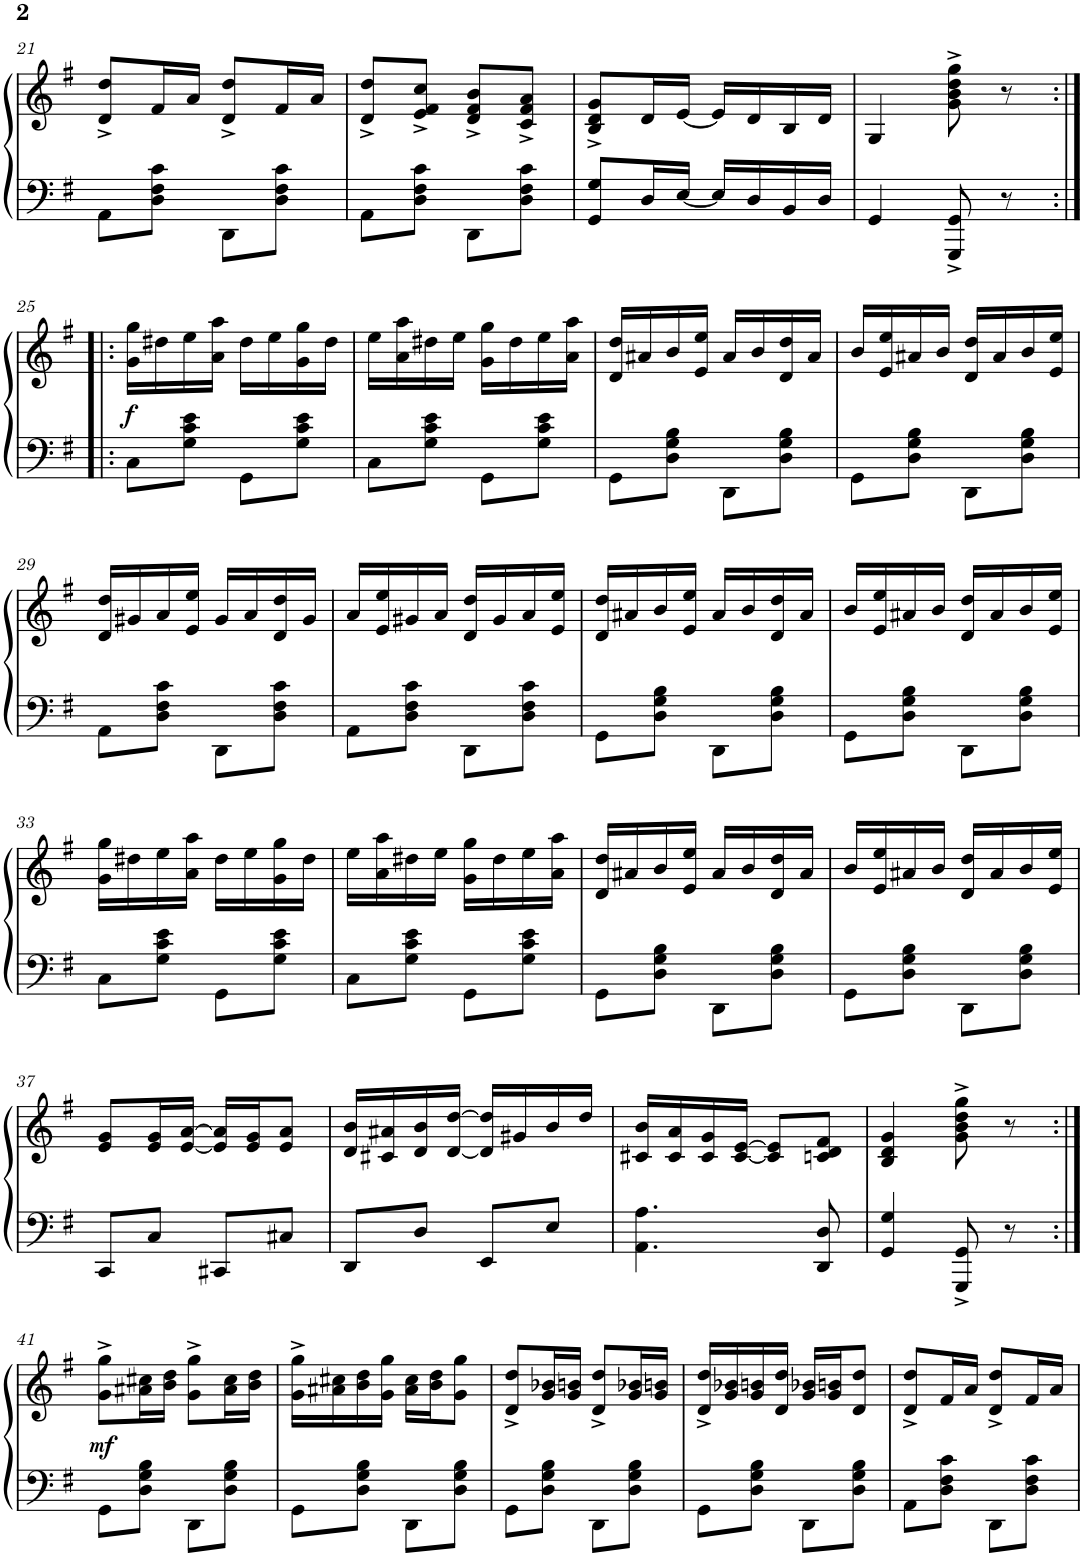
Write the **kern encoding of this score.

**kern	**kern	**dynam
*part1	*part1	*part1
*staff2	*staff1	*staff1/2
*I"Piano	*	*
*I'Pno.	*	*
!!LO:PB:g=z
*clefF4	*clefG2	*
*k[f#]	*k[f#]	*
*M2/4	*M2/4	*
=21	=21	=21
8AA\L	8d/^ 8dd/^L	.
8D\ 8F#\ 8c\J	16f#/L	.
.	16a/JJ	.
8DD\L	8d/^ 8dd/^L	.
8D\ 8F#\ 8c\J	16f#/L	.
.	16a/JJ	.
=22	=22	=22
8AA\L	8d/^ 8dd/^L	.
8D\ 8F#\ 8c\J	8e/^ 8f#/^ 8cc/^J	.
8DD\L	8d/^ 8f#/^ 8b/^L	.
8D\ 8F#\ 8c\J	8c/^ 8f#/^ 8a/^J	.
=23	=23	=23
8GG/ 8G/L	8B/^ 8d/^ 8g/^L	.
16D/L	16d/L	.
[16E/JJ	[16e/JJ	.
16E/LL]	16e/LL]	.
16D/	16d/	.
16BB/	16B/	.
16D/JJ	16d/JJ	.
=24	=24	=24
4GG/	4G/	.
8GGG/^ 8GG/^	8g\^ 8b\^ 8dd\^ 8gg\^	.
8r	8r	.
!!LO:LB:g=z
=25:|!|:	=25:|!|:	=25:|!|:
!	!	!LO:DY:b
8C\L	16g\ 16gg\LL	f
.	16dd#X\	.
8G\ 8c\ 8e\J	16ee\	.
.	16a\ 16aa\JJ	.
8GG\L	16dd#\LL	.
.	16ee\	.
8G\ 8c\ 8e\J	16g\ 16gg\	.
.	16dd#\JJ	.
=26	=26	=26
8C\L	16ee\LL	.
.	16a\ 16aa\	.
8G\ 8c\ 8e\J	16dd#X\	.
.	16ee\JJ	.
8GG\L	16g\ 16gg\LL	.
.	16dd#\	.
8G\ 8c\ 8e\J	16ee\	.
.	16a\ 16aa\JJ	.
=27	=27	=27
8GG\L	16d/ 16dd/LL	.
.	16a#X/	.
8D\ 8G\ 8B\J	16b/	.
.	16e/ 16ee/JJ	.
8DD\L	16a#/LL	.
.	16b/	.
8D\ 8G\ 8B\J	16d/ 16dd/	.
.	16a#/JJ	.
=28	=28	=28
8GG\L	16b/LL	.
.	16e/ 16ee/	.
8D\ 8G\ 8B\J	16a#X/	.
.	16b/JJ	.
8DD\L	16d/ 16dd/LL	.
.	16a#/	.
8D\ 8G\ 8B\J	16b/	.
.	16e/ 16ee/JJ	.
!!LO:LB:g=z
=29	=29	=29
8AA\L	16d/ 16dd/LL	.
.	16g#X/	.
8D\ 8F#\ 8c\J	16a/	.
.	16e/ 16ee/JJ	.
8DD\L	16g#/LL	.
.	16a/	.
8D\ 8F#\ 8c\J	16d/ 16dd/	.
.	16g#/JJ	.
=30	=30	=30
8AA\L	16a/LL	.
.	16e/ 16ee/	.
8D\ 8F#\ 8c\J	16g#X/	.
.	16a/JJ	.
8DD\L	16d/ 16dd/LL	.
.	16g#/	.
8D\ 8F#\ 8c\J	16a/	.
.	16e/ 16ee/JJ	.
=31	=31	=31
8GG\L	16d/ 16dd/LL	.
.	16a#X/	.
8D\ 8G\ 8B\J	16b/	.
.	16e/ 16ee/JJ	.
8DD\L	16a#/LL	.
.	16b/	.
8D\ 8G\ 8B\J	16d/ 16dd/	.
.	16a#/JJ	.
=32	=32	=32
8GG\L	16b/LL	.
.	16e/ 16ee/	.
8D\ 8G\ 8B\J	16a#X/	.
.	16b/JJ	.
8DD\L	16d/ 16dd/LL	.
.	16a#/	.
8D\ 8G\ 8B\J	16b/	.
.	16e/ 16ee/JJ	.
!!LO:LB:g=z
=33	=33	=33
8C\L	16g\ 16gg\LL	.
.	16dd#X\	.
8G\ 8c\ 8e\J	16ee\	.
.	16a\ 16aa\JJ	.
8GG\L	16dd#\LL	.
.	16ee\	.
8G\ 8c\ 8e\J	16g\ 16gg\	.
.	16dd#\JJ	.
=34	=34	=34
8C\L	16ee\LL	.
.	16a\ 16aa\	.
8G\ 8c\ 8e\J	16dd#X\	.
.	16ee\JJ	.
8GG\L	16g\ 16gg\LL	.
.	16dd#\	.
8G\ 8c\ 8e\J	16ee\	.
.	16a\ 16aa\JJ	.
=35	=35	=35
8GG\L	16d/ 16dd/LL	.
.	16a#X/	.
8D\ 8G\ 8B\J	16b/	.
.	16e/ 16ee/JJ	.
8DD\L	16a#/LL	.
.	16b/	.
8D\ 8G\ 8B\J	16d/ 16dd/	.
.	16a#/JJ	.
=36	=36	=36
8GG\L	16b/LL	.
.	16e/ 16ee/	.
8D\ 8G\ 8B\J	16a#X/	.
.	16b/JJ	.
8DD\L	16d/ 16dd/LL	.
.	16a#/	.
8D\ 8G\ 8B\J	16b/	.
.	16e/ 16ee/JJ	.
!!LO:LB:g=z
=37	=37	=37
8CC/L	8e/ 8g/L	.
8C/J	16e/ 16g/L	.
.	[16e/ [16a/JJ	.
8CC#X/L	16e/] 16a/]LL	.
.	16e/ 16g/J	.
8C#X/J	8e/ 8a/J	.
=38	=38	=38
8DD/L	16d/ 16b/LL	.
.	16c#X/ 16a#X/	.
8D/J	16d/ 16b/	.
.	[16d/ [16dd/JJ	.
8EE/L	16d/] 16dd/]LL	.
.	16g#X/	.
8E/J	16b/	.
.	16dd/JJ	.
=39	=39	=39
4.AA\ 4.A\	16c#X/ 16b/LL	.
.	16c#/ 16a/	.
.	16c#/ 16g/	.
.	[16c#/ [16e/JJ	.
.	8c#/] 8e/]L	.
8DD/ 8D/	8cn/ 8d/ 8f#/J	.
=40	=40	=40
4GG/ 4G/	4B/ 4d/ 4g/	.
8GGG/^ 8GG/^	8g\^ 8b\^ 8dd\^ 8gg\^	.
8r	8r	.
!!LO:LB:g=z
=41:|!	=41:|!	=41:|!
!	!	!LO:DY:b
8GG\L	8g\^ 8gg\^L	mf
8D\ 8G\ 8B\J	16a#X\ 16cc#X\L	.
.	16b\ 16dd\JJ	.
8DD\L	8g\^ 8gg\^L	.
8D\ 8G\ 8B\J	16a#\ 16cc#\L	.
.	16b\ 16dd\JJ	.
=42	=42	=42
8GG\L	16g\^ 16gg\^LL	.
.	16a#X\ 16cc#X\	.
8D\ 8G\ 8B\J	16b\ 16dd\	.
.	16g\ 16gg\JJ	.
8DD\L	16a#\ 16cc#\LL	.
.	16b\ 16dd\J	.
8D\ 8G\ 8B\J	8g\ 8gg\J	.
=43	=43	=43
8GG\L	8d/^ 8dd/^L	.
8D\ 8G\ 8B\J	16g/ 16b-X/L	.
.	16g/ 16bn/JJ	.
8DD\L	8d/^ 8dd/^L	.
8D\ 8G\ 8B\J	16g/ 16b-X/L	.
.	16g/ 16bn/JJ	.
=44	=44	=44
8GG\L	16d/^ 16dd/^LL	.
.	16g/ 16b-X/	.
8D\ 8G\ 8B\J	16g/ 16bn/	.
.	16d/ 16dd/JJ	.
8DD\L	16g/ 16b-X/LL	.
.	16g/ 16bn/J	.
8D\ 8G\ 8B\J	8d/ 8dd/J	.
=45	=45	=45
8AA\L	8d/^ 8dd/^L	.
8D\ 8F#\ 8c\J	16f#/L	.
.	16a/JJ	.
8DD\L	8d/^ 8dd/^L	.
8D\ 8F#\ 8c\J	16f#/L	.
.	16a/JJ	.
=	=	=
*-	*-	*-
